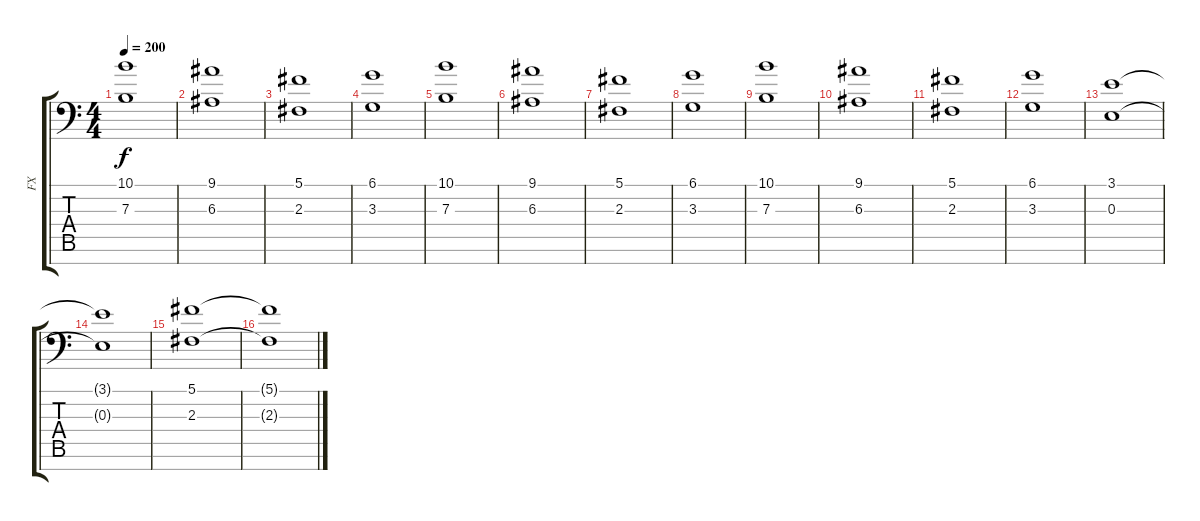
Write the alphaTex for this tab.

\track ("FX" "FX") {instrument synthstrings1}
\staff {score tabs}
\tuning (Db4 Ab3 E3 B2 Gb2 B1 Gb1) {hide}
\ts (4 4)
\tempo 200
\clef f4
\ks c
(10.1 7.3).1{dy f} |
(9.1 6.3).1 |
(5.1 2.3).1 |
(6.1 3.3).1 |
(10.1 7.3).1 |
(9.1 6.3).1 |
(5.1 2.3).1 |
(6.1 3.3).1 |
(10.1 7.3).1 |
(9.1 6.3).1 |
(5.1 2.3).1 |
(6.1 3.3).1 |
(3.1 0.3).1 |
(3.1{t} 0.3{t}).1 |
(5.1 2.3).1 |
(5.1{t} 2.3{t}).1
